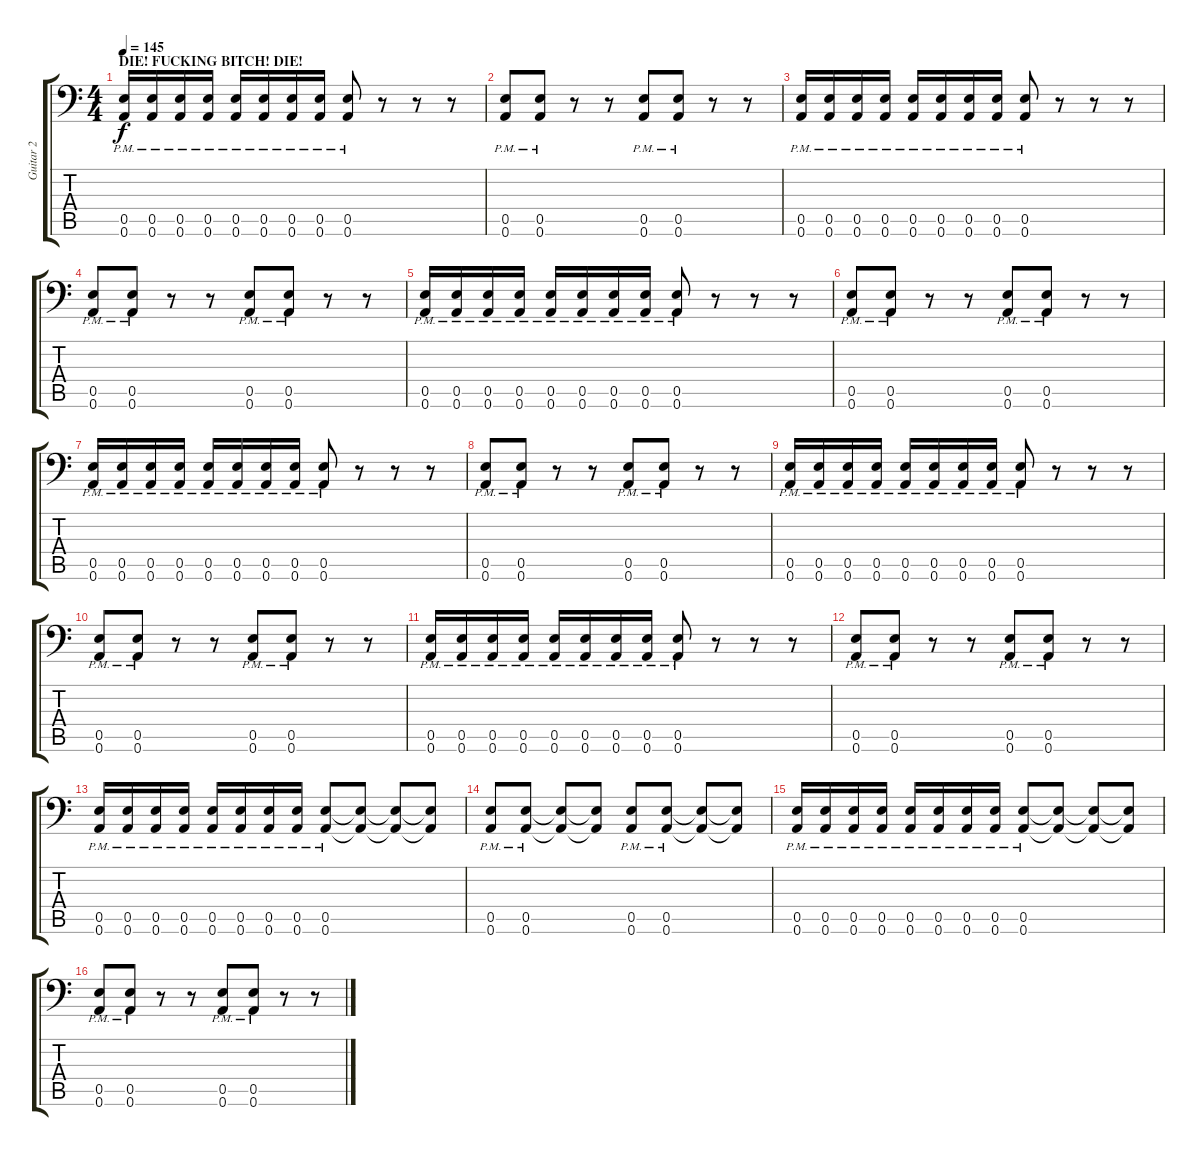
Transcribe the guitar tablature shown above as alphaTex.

\track ("Guitar 2" "Guitar 2") {instrument distortionguitar}
\staff {score tabs}
\tuning (B3 Gb3 D3 A2 E2 A1) {hide}
\ts (4 4)
\section ("" "DIE! FUCKING BITCH! DIE!")
\tempo 145
\clef f4
\ks c
(0.5{pm} 0.6{pm}).16{dy f} (0.5{pm} 0.6{pm}).16 (0.5{pm} 0.6{pm}).16 (0.5{pm} 0.6{pm}).16 (0.5{pm} 0.6{pm}).16 (0.5{pm} 0.6{pm}).16 (0.5{pm} 0.6{pm}).16 (0.5{pm} 0.6{pm}).16 (0.5{pm} 0.6{pm}).8 r.8 r.8 r.8 |
(0.5{pm} 0.6{pm}).8 (0.5{pm} 0.6{pm}).8 r.8 r.8 (0.5{pm} 0.6{pm}).8 (0.5{pm} 0.6{pm}).8 r.8 r.8 |
(0.5{pm} 0.6{pm}).16 (0.5{pm} 0.6{pm}).16 (0.5{pm} 0.6{pm}).16 (0.5{pm} 0.6{pm}).16 (0.5{pm} 0.6{pm}).16 (0.5{pm} 0.6{pm}).16 (0.5{pm} 0.6{pm}).16 (0.5{pm} 0.6{pm}).16 (0.5{pm} 0.6{pm}).8 r.8 r.8 r.8 |
(0.5{pm} 0.6{pm}).8 (0.5{pm} 0.6{pm}).8 r.8 r.8 (0.5{pm} 0.6{pm}).8 (0.5{pm} 0.6{pm}).8 r.8 r.8 |
(0.5{pm} 0.6{pm}).16 (0.5{pm} 0.6{pm}).16 (0.5{pm} 0.6{pm}).16 (0.5{pm} 0.6{pm}).16 (0.5{pm} 0.6{pm}).16 (0.5{pm} 0.6{pm}).16 (0.5{pm} 0.6{pm}).16 (0.5{pm} 0.6{pm}).16 (0.5{pm} 0.6{pm}).8 r.8 r.8 r.8 |
(0.5{pm} 0.6{pm}).8 (0.5{pm} 0.6{pm}).8 r.8 r.8 (0.5{pm} 0.6{pm}).8 (0.5{pm} 0.6{pm}).8 r.8 r.8 |
(0.5{pm} 0.6{pm}).16 (0.5{pm} 0.6{pm}).16 (0.5{pm} 0.6{pm}).16 (0.5{pm} 0.6{pm}).16 (0.5{pm} 0.6{pm}).16 (0.5{pm} 0.6{pm}).16 (0.5{pm} 0.6{pm}).16 (0.5{pm} 0.6{pm}).16 (0.5{pm} 0.6{pm}).8 r.8 r.8 r.8 |
(0.5{pm} 0.6{pm}).8 (0.5{pm} 0.6{pm}).8 r.8 r.8 (0.5{pm} 0.6{pm}).8 (0.5{pm} 0.6{pm}).8 r.8 r.8 |
(0.5{pm} 0.6{pm}).16 (0.5{pm} 0.6{pm}).16 (0.5{pm} 0.6{pm}).16 (0.5{pm} 0.6{pm}).16 (0.5{pm} 0.6{pm}).16 (0.5{pm} 0.6{pm}).16 (0.5{pm} 0.6{pm}).16 (0.5{pm} 0.6{pm}).16 (0.5{pm} 0.6{pm}).8 r.8 r.8 r.8 |
(0.5{pm} 0.6{pm}).8 (0.5{pm} 0.6{pm}).8 r.8 r.8 (0.5{pm} 0.6{pm}).8 (0.5{pm} 0.6{pm}).8 r.8 r.8 |
(0.5{pm} 0.6{pm}).16 (0.5{pm} 0.6{pm}).16 (0.5{pm} 0.6{pm}).16 (0.5{pm} 0.6{pm}).16 (0.5{pm} 0.6{pm}).16 (0.5{pm} 0.6{pm}).16 (0.5{pm} 0.6{pm}).16 (0.5{pm} 0.6{pm}).16 (0.5{pm} 0.6{pm}).8 r.8 r.8 r.8 |
(0.5{pm} 0.6{pm}).8 (0.5{pm} 0.6{pm}).8 r.8 r.8 (0.5{pm} 0.6{pm}).8 (0.5{pm} 0.6{pm}).8 r.8 r.8 |
(0.5{pm} 0.6{pm}).16 (0.5{pm} 0.6{pm}).16 (0.5{pm} 0.6{pm}).16 (0.5{pm} 0.6{pm}).16 (0.5{pm} 0.6{pm}).16 (0.5{pm} 0.6{pm}).16 (0.5{pm} 0.6{pm}).16 (0.5{pm} 0.6{pm}).16 (0.5{pm} 0.6{pm}).8 (0.5{t} 0.6{t}).8 (0.5{t} 0.6{t}).8 (0.5{t} 0.6{t}).8 |
(0.5{pm} 0.6{pm}).8 (0.5{pm} 0.6{pm}).8 (0.5{t} 0.6{t}).8 (0.5{t} 0.6{t}).8 (0.5{pm} 0.6{pm}).8 (0.5{pm} 0.6{pm}).8 (0.5{t} 0.6{t}).8 (0.5{t} 0.6{t}).8 |
(0.5{pm} 0.6{pm}).16 (0.5{pm} 0.6{pm}).16 (0.5{pm} 0.6{pm}).16 (0.5{pm} 0.6{pm}).16 (0.5{pm} 0.6{pm}).16 (0.5{pm} 0.6{pm}).16 (0.5{pm} 0.6{pm}).16 (0.5{pm} 0.6{pm}).16 (0.5{pm} 0.6{pm}).8 (0.5{t} 0.6{t}).8 (0.5{t} 0.6{t}).8 (0.5{t} 0.6{t}).8 |
(0.5{pm} 0.6{pm}).8 (0.5{pm} 0.6{pm}).8 r.8 r.8 (0.5{pm} 0.6{pm}).8 (0.5{pm} 0.6{pm}).8 r.8 r.8
